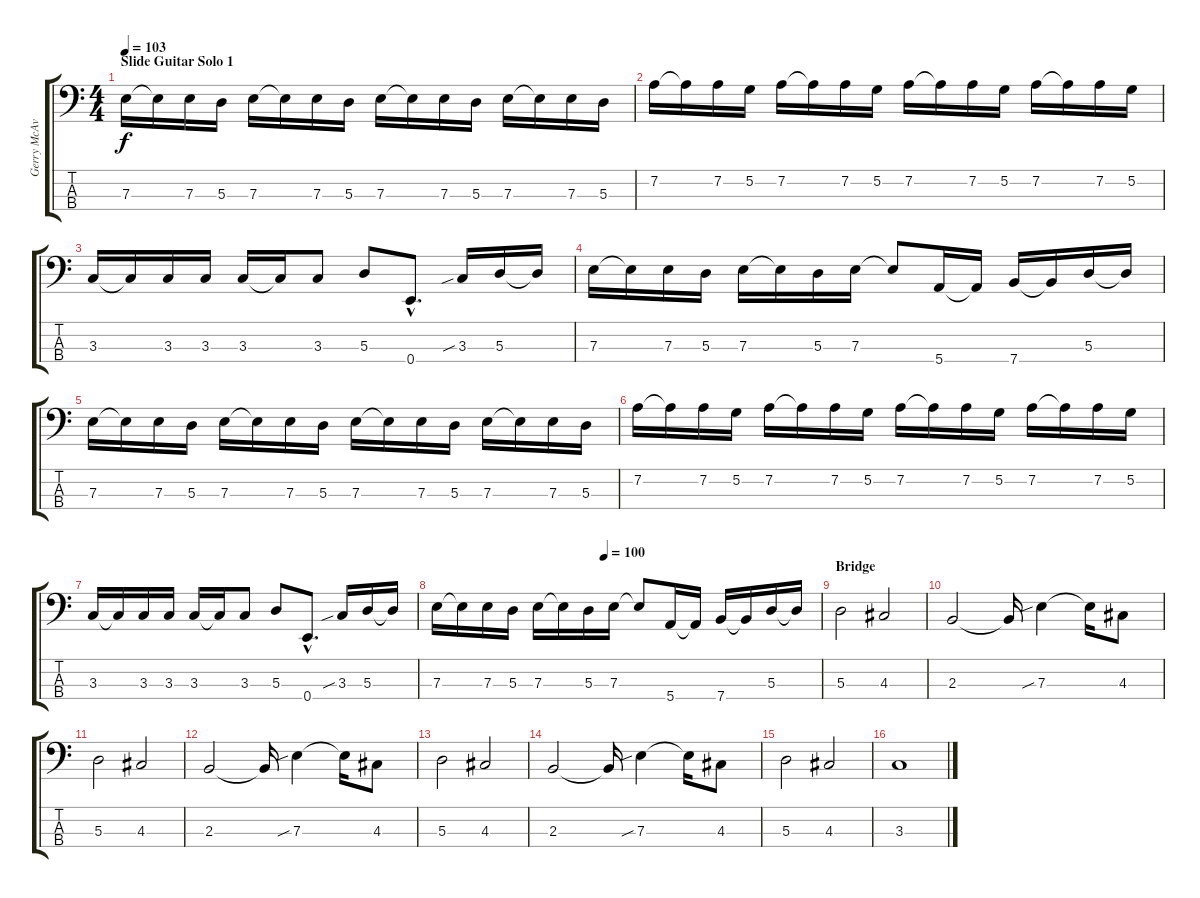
\track ("Gerry McAvoy" "Gerry McAv") {instrument electricbasspick}
\staff {score tabs}
\tuning (G2 D2 A1 E1) {hide}
\ts (4 4)
\section ("" "Slide Guitar Solo 1")
\tempo 103
\clef f4
\ks c
7.3.16{dy f} 7.3{t}.16 7.3.16 5.3.16 7.3.16 7.3{t}.16 7.3.16 5.3.16 7.3.16 7.3{t}.16 7.3.16 5.3.16 7.3.16 7.3{t}.16 7.3.16 5.3.16 |
7.2.16 7.2{t}.16 7.2.16 5.2.16 7.2.16 7.2{t}.16 7.2.16 5.2.16 7.2.16 7.2{t}.16 7.2.16 5.2.16 7.2.16 7.2{t}.16 7.2.16 5.2.16 |
3.3.16 3.3{t}.16 3.3.16 3.3.16 3.3.16 3.3{t}.16 3.3.8 5.3.8 0.4{hac}.8{d} 3.3{sib}.16 5.3.16 5.3{t}.16 |
7.3.16 7.3{t}.16 7.3.16 5.3.16 7.3.16 7.3{t}.16 5.3.16 7.3.16 7.3{t}.8 5.4.16 5.4{t}.16 7.4.16 7.4{t}.16 5.3.16 5.3{t}.16 |
7.3.16 7.3{t}.16 7.3.16 5.3.16 7.3.16 7.3{t}.16 7.3.16 5.3.16 7.3.16 7.3{t}.16 7.3.16 5.3.16 7.3.16 7.3{t}.16 7.3.16 5.3.16 |
7.2.16 7.2{t}.16 7.2.16 5.2.16 7.2.16 7.2{t}.16 7.2.16 5.2.16 7.2.16 7.2{t}.16 7.2.16 5.2.16 7.2.16 7.2{t}.16 7.2.16 5.2.16 |
3.3.16 3.3{t}.16 3.3.16 3.3.16 3.3.16 3.3{t}.16 3.3.8 5.3.8 0.4{hac}.8{d} 3.3{sib}.16 5.3.16 5.3{t}.16 |
\tempo (100 0.4375)
7.3.16 7.3{t}.16 7.3.16 5.3.16 7.3.16 7.3{t}.16 5.3.16 7.3.16 7.3{t}.8 5.4.16 5.4{t}.16 7.4.16 7.4{t}.16 5.3.16 5.3{t}.16 |
\section ("" "Bridge")
5.3.2 4.3.2 |
2.3.2 2.3{t}.16 7.3{sib}.4 7.3{t}.16 4.3.8 |
5.3.2 4.3.2 |
2.3.2 2.3{t}.16 7.3{sib}.4 7.3{t}.16 4.3.8 |
5.3.2 4.3.2 |
2.3.2 2.3{t}.16 7.3{sib}.4 7.3{t}.16 4.3.8 |
5.3.2 4.3.2 |
3.3.1
